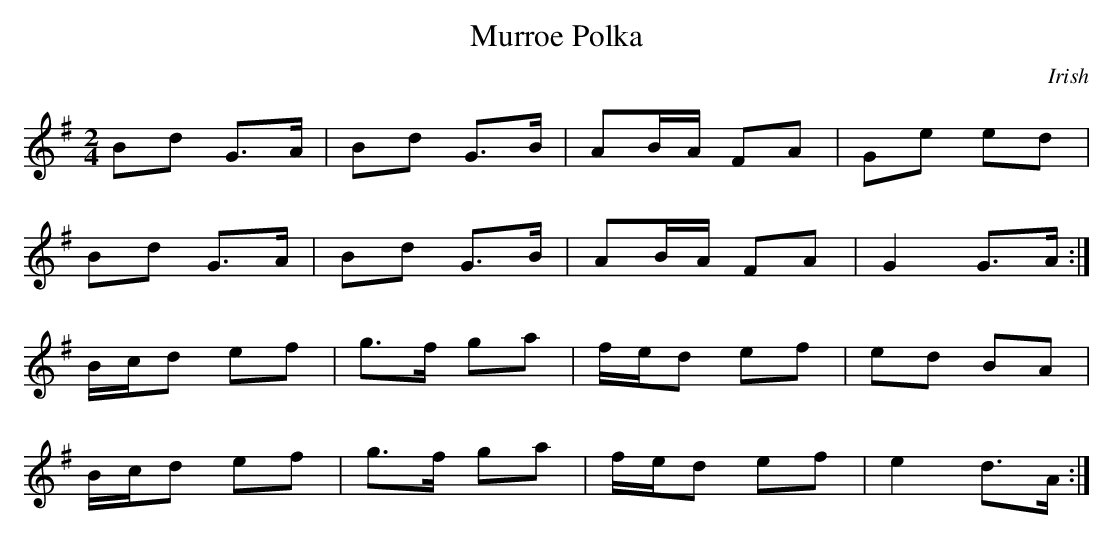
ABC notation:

X:1
T:Murroe Polka
M:2/4
L:1/8
K:G
Bd G>A | Bd G>B | AB/A/ FA | Ge ed |
Bd G>A | Bd G>B | AB/A/ FA | G2 G>A :|
B/c/d ef | g>f ga | f/e/d ef | ed BA |
B/c/d ef | g>f ga | f/e/d ef | e2 d>A :|
